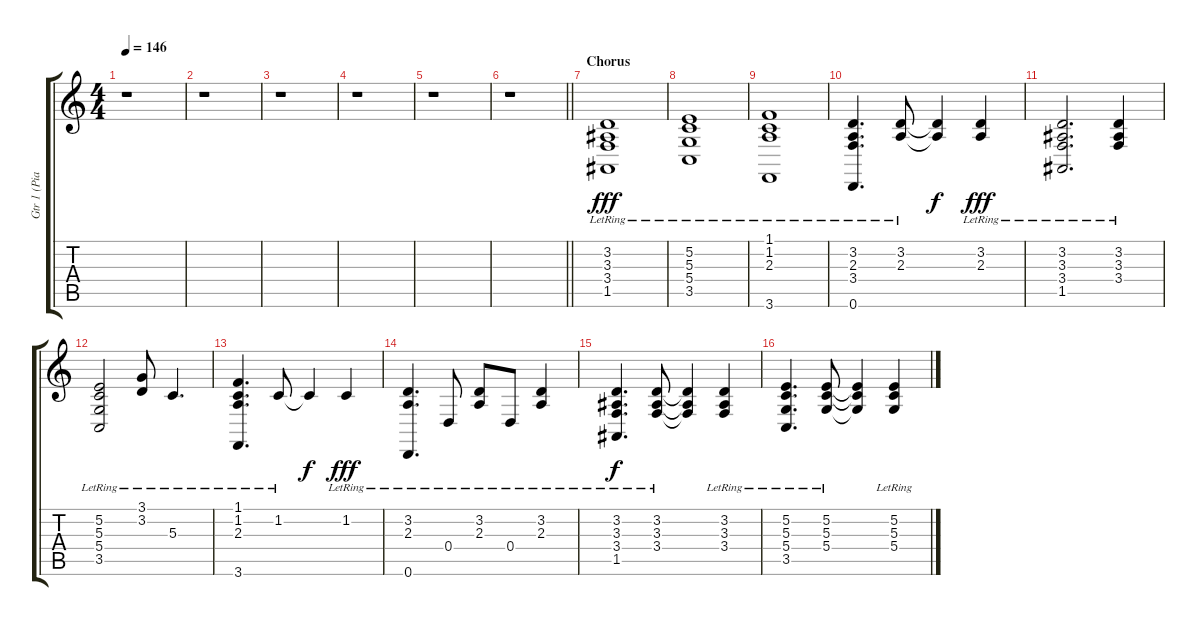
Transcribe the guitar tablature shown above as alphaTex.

\track ("Gtr 1 (Piano)" "Gtr 1 (Pia") {instrument acousticgrandpiano}
\staff {score tabs}
\tuning (E4 B3 G3 D3 A2 D2) {hide}
\ts (4 4)
\tempo 146
\clef g2
\ks c
r.1{dy f} |
r.1 |
r.1 |
r.1 |
r.1 |
\barLineRight lightlight
r.1 |
\section ("" "Chorus")
(3.2{lr} 3.3{lr} 3.4{lr} 1.5{lr}).1{dy fff} |
(5.2{lr} 5.3{lr} 5.4{lr} 3.5{lr}).1 |
(1.1{lr} 1.2{lr} 2.3{lr} 3.6{lr}).1 |
(3.2{lr} 2.3{lr} 3.4{lr} 0.6{lr}).4{d} (3.2{lr} 2.3{lr}).8 (3.2{t} 2.3{t}).4{dy f} (3.2{lr} 2.3{lr}).4{dy fff} |
(3.2{lr} 3.3{lr} 3.4{lr} 1.5{lr}).2{d} (3.2{lr} 3.3{lr} 3.4{lr}).4 |
(5.2{lr} 5.3{lr} 5.4{lr} 3.5{lr}).2 (3.1{lr} 3.2{lr}).8 5.3{lr}.4{d} |
(1.1{lr} 1.2{lr} 2.3{lr} 3.6{lr}).4{d} 1.2{lr}.8 1.2{t}.4{dy f} 1.2{lr}.4{dy fff} |
(3.2{lr} 2.3{lr} 0.6{lr}).4{d} 0.4{lr}.8 (3.2{lr} 2.3{lr}).8 0.4{lr}.8 (3.2{lr} 2.3{lr}).4 |
(3.2{lr} 3.3{lr} 3.4{lr} 1.5{lr}).4{d dy f} (3.2{lr} 3.3{lr} 3.4{lr}).8 (3.2{t} 3.3{t} 3.4{t}).4 (3.2{lr} 3.3{lr} 3.4{lr}).4 |
(5.2{lr} 5.3{lr} 5.4{lr} 3.5{lr}).4{d} (5.2{lr} 5.3{lr} 5.4{lr}).8 (5.2{t} 5.3{t} 5.4{t}).4 (5.2{lr} 5.3{lr} 5.4{lr}).4
